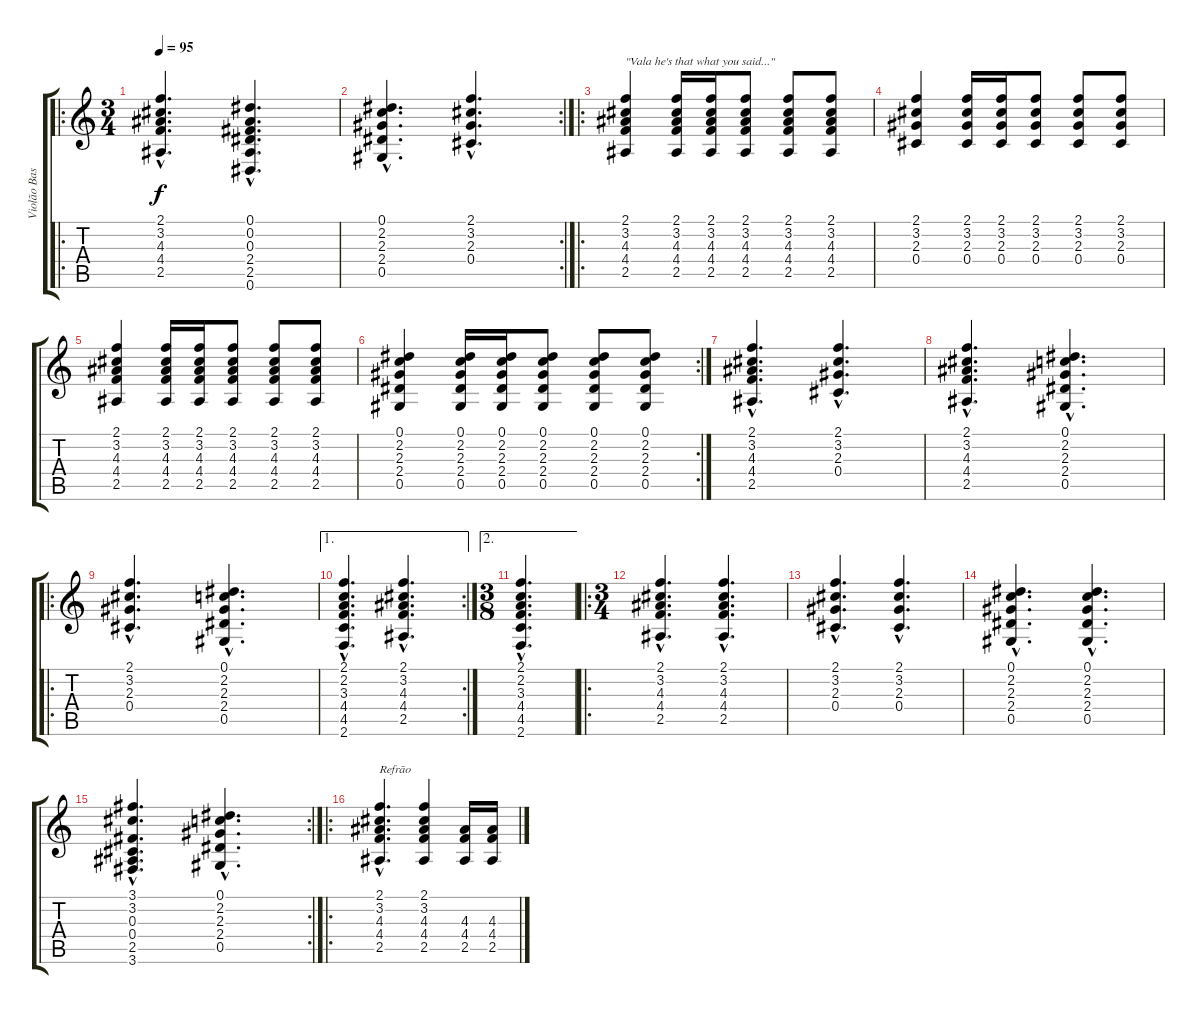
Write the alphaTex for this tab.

\track ("Violão Base" "Violão Bas") {instrument acousticguitarnylon}
\staff {score tabs}
\tuning (Eb4 Bb3 Gb3 Db3 Ab2 Eb2) {hide}
\ro
\ts (3 4)
\tempo 95
\clef g2
\ks c
(2.1{hac} 3.2{hac} 4.3{hac} 4.4{hac} 2.5{hac}).4{d dy f} (0.1{hac} 0.2{hac} 0.3{hac} 2.4{hac} 2.5{hac} 0.6{hac}).4{d} |
\rc 2
(0.1{hac} 2.2{hac} 2.3{hac} 2.4{hac} 0.5{hac}).4{d} (2.1{hac} 3.2{hac} 2.3{hac} 0.4{hac}).4{d} |
\ro
(2.1 3.2 4.3 4.4 2.5).4{txt "\"Vala he's that what you said...\""} (2.1 3.2 4.3 4.4 2.5).16 (2.1 3.2 4.3 4.4 2.5).16 (2.1 3.2 4.3 4.4 2.5).8 (2.1 3.2 4.3 4.4 2.5).8 (2.1 3.2 4.3 4.4 2.5).8 |
(2.1 3.2 2.3 0.4).4 (2.1 3.2 2.3 0.4).16 (2.1 3.2 2.3 0.4).16 (2.1 3.2 2.3 0.4).8 (2.1 3.2 2.3 0.4).8 (2.1 3.2 2.3 0.4).8 |
(2.1 3.2 4.3 4.4 2.5).4 (2.1 3.2 4.3 4.4 2.5).16 (2.1 3.2 4.3 4.4 2.5).16 (2.1 3.2 4.3 4.4 2.5).8 (2.1 3.2 4.3 4.4 2.5).8 (2.1 3.2 4.3 4.4 2.5).8 |
\rc 2
(0.1 2.2 2.3 2.4 0.5).4 (0.1 2.2 2.3 2.4 0.5).16 (0.1 2.2 2.3 2.4 0.5).16 (0.1 2.2 2.3 2.4 0.5).8 (0.1 2.2 2.3 2.4 0.5).8 (0.1 2.2 2.3 2.4 0.5).8 |
(2.1{hac} 3.2{hac} 4.3{hac} 4.4{hac} 2.5{hac}).4{d} (2.1{hac} 3.2{hac} 2.3{hac} 0.4{hac}).4{d} |
(2.1{hac} 3.2{hac} 4.3{hac} 4.4{hac} 2.5{hac}).4{d} (0.1{hac} 2.2{hac} 2.3{hac} 2.4{hac} 0.5{hac}).4{d} |
\ro
(2.1{hac} 3.2{hac} 2.3{hac} 0.4{hac}).4{d} (0.1{hac} 2.2{hac} 2.3{hac} 2.4{hac} 0.5{hac}).4{d} |
\ae 1
\rc 2
(2.1{hac} 2.2{hac} 3.3{hac} 4.4{hac} 4.5{hac} 2.6{hac}).4{d} (2.1{hac} 3.2{hac} 4.3{hac} 4.4{hac} 2.5{hac}).4{d} |
\ae 2
\ts (3 8)
(2.1{hac} 2.2{hac} 3.3{hac} 4.4{hac} 4.5{hac} 2.6{hac}).4{d} |
\ro
\ts (3 4)
(2.1{hac} 3.2{hac} 4.3{hac} 4.4{hac} 2.5{hac}).4{d} (2.1{hac} 3.2{hac} 4.3{hac} 4.4{hac} 2.5{hac}).4{d} |
(2.1{hac} 3.2{hac} 2.3{hac} 0.4{hac}).4{d} (2.1{hac} 3.2{hac} 2.3{hac} 0.4{hac}).4{d} |
(0.1{hac} 2.2{hac} 2.3{hac} 2.4{hac} 0.5{hac}).4{d} (0.1{hac} 2.2{hac} 2.3{hac} 2.4{hac} 0.5{hac}).4{d} |
\rc 2
(3.1{hac} 3.2{hac} 0.3{hac} 0.4{hac} 2.5{hac} 3.6{hac}).4{d} (0.1{hac} 2.2{hac} 2.3{hac} 2.4{hac} 0.5{hac}).4{d} |
\ro
(2.1 3.2{hac} 4.3{hac} 4.4{hac} 2.5{hac}).4{d txt "Refrão"} (2.1 3.2 4.3 4.4 2.5).4 (4.3 4.4 2.5).16 (4.3 4.4 2.5).16
